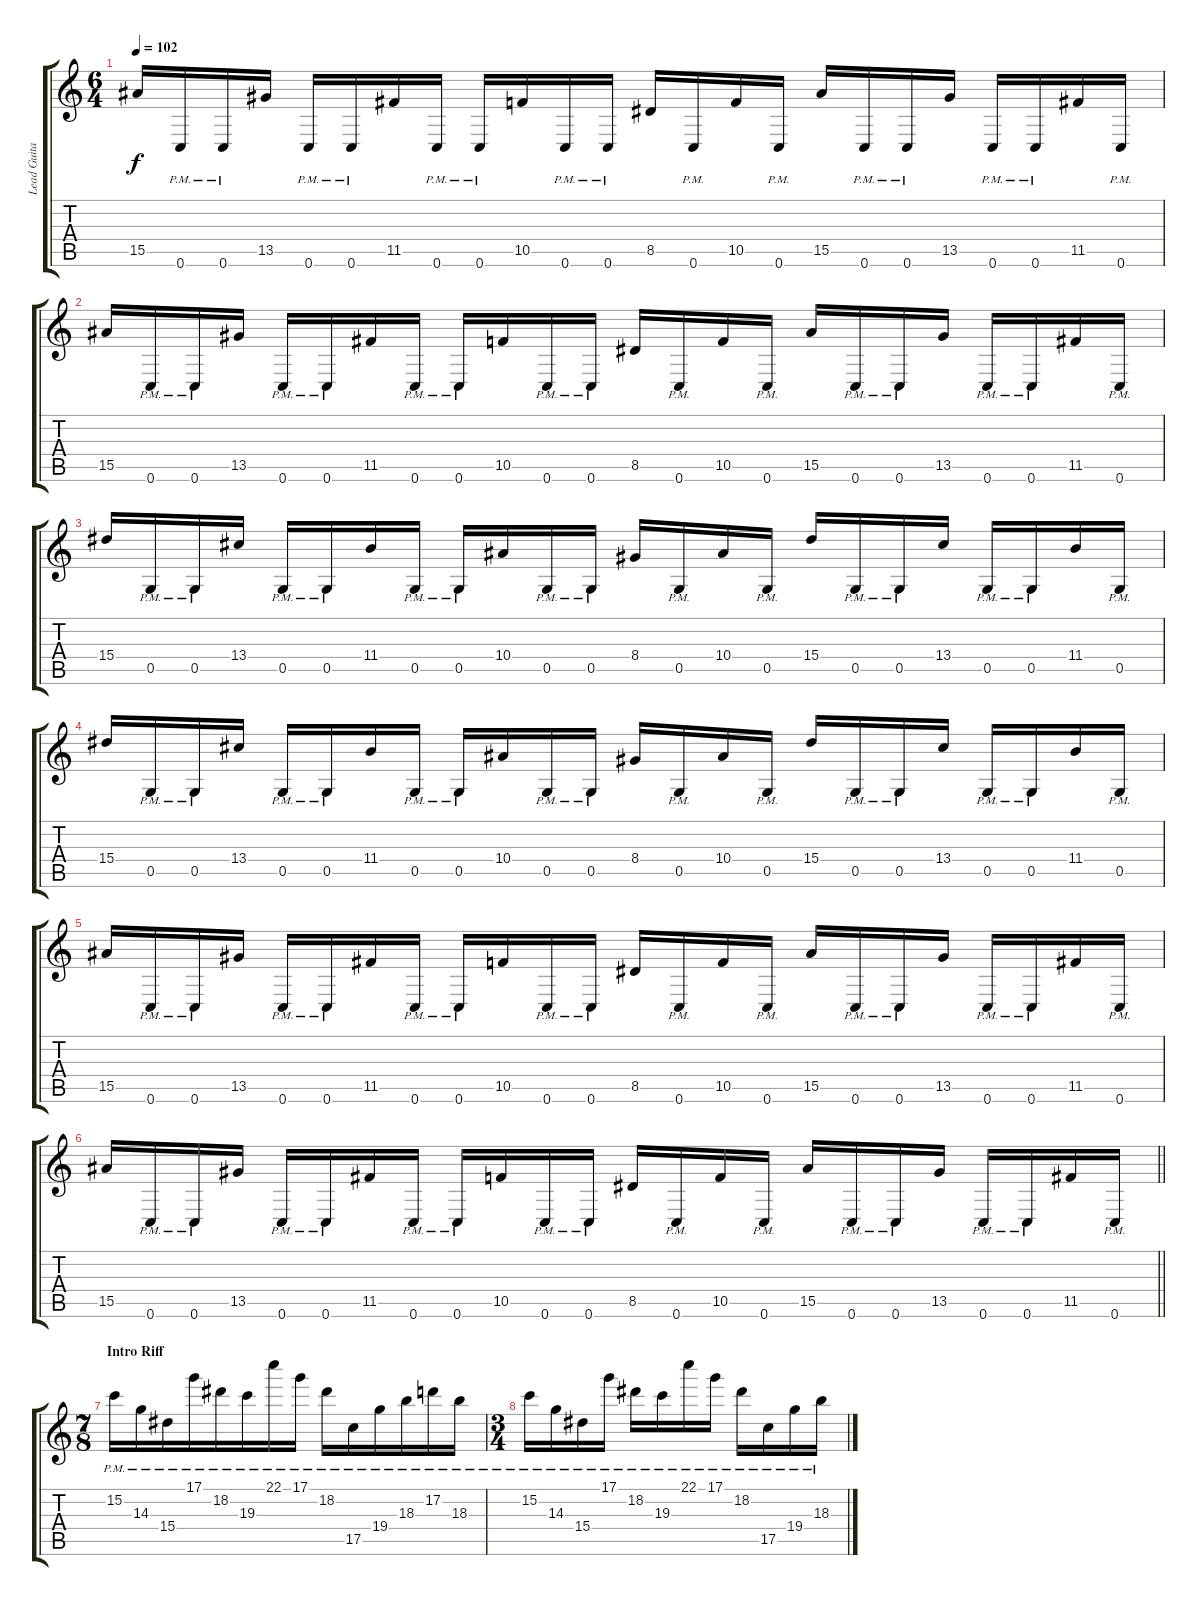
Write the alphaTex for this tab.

\track ("Lead Guitar" "Lead Guita") {instrument distortionguitar}
\staff {score tabs}
\tuning (D4 A3 F3 C3 G2 C2) {hide}
\ts (6 4)
\tempo 102
\clef g2
\ks c
15.5.16{dy f} 0.6{pm}.16 0.6{pm}.16 13.5.16 0.6{pm}.16 0.6{pm}.16 11.5.16 0.6{pm}.16 0.6{pm}.16 10.5.16 0.6{pm}.16 0.6{pm}.16 8.5.16 0.6{pm}.16 10.5.16 0.6{pm}.16 15.5.16 0.6{pm}.16 0.6{pm}.16 13.5.16 0.6{pm}.16 0.6{pm}.16 11.5.16 0.6{pm}.16 |
15.5.16 0.6{pm}.16 0.6{pm}.16 13.5.16 0.6{pm}.16 0.6{pm}.16 11.5.16 0.6{pm}.16 0.6{pm}.16 10.5.16 0.6{pm}.16 0.6{pm}.16 8.5.16 0.6{pm}.16 10.5.16 0.6{pm}.16 15.5.16 0.6{pm}.16 0.6{pm}.16 13.5.16 0.6{pm}.16 0.6{pm}.16 11.5.16 0.6{pm}.16 |
15.4.16 0.5{pm}.16 0.5{pm}.16 13.4.16 0.5{pm}.16 0.5{pm}.16 11.4.16 0.5{pm}.16 0.5{pm}.16 10.4.16 0.5{pm}.16 0.5{pm}.16 8.4.16 0.5{pm}.16 10.4.16 0.5{pm}.16 15.4.16 0.5{pm}.16 0.5{pm}.16 13.4.16 0.5{pm}.16 0.5{pm}.16 11.4.16 0.5{pm}.16 |
15.4.16 0.5{pm}.16 0.5{pm}.16 13.4.16 0.5{pm}.16 0.5{pm}.16 11.4.16 0.5{pm}.16 0.5{pm}.16 10.4.16 0.5{pm}.16 0.5{pm}.16 8.4.16 0.5{pm}.16 10.4.16 0.5{pm}.16 15.4.16 0.5{pm}.16 0.5{pm}.16 13.4.16 0.5{pm}.16 0.5{pm}.16 11.4.16 0.5{pm}.16 |
15.5.16 0.6{pm}.16 0.6{pm}.16 13.5.16 0.6{pm}.16 0.6{pm}.16 11.5.16 0.6{pm}.16 0.6{pm}.16 10.5.16 0.6{pm}.16 0.6{pm}.16 8.5.16 0.6{pm}.16 10.5.16 0.6{pm}.16 15.5.16 0.6{pm}.16 0.6{pm}.16 13.5.16 0.6{pm}.16 0.6{pm}.16 11.5.16 0.6{pm}.16 |
\barLineRight lightlight
15.5.16 0.6{pm}.16 0.6{pm}.16 13.5.16 0.6{pm}.16 0.6{pm}.16 11.5.16 0.6{pm}.16 0.6{pm}.16 10.5.16 0.6{pm}.16 0.6{pm}.16 8.5.16 0.6{pm}.16 10.5.16 0.6{pm}.16 15.5.16 0.6{pm}.16 0.6{pm}.16 13.5.16 0.6{pm}.16 0.6{pm}.16 11.5.16 0.6{pm}.16 |
\ts (7 8)
\section ("" "Intro Riff")
15.2{pm}.16 14.3{pm}.16 15.4{pm}.16 17.1{pm}.16 18.2{pm}.16 19.3{pm}.16 22.1{pm}.16 17.1{pm}.16 18.2{pm}.16 17.5{pm}.16 19.4{pm}.16 18.3{pm}.16 17.2{pm}.16 18.3{pm}.16 |
\ts (3 4)
15.2{pm}.16 14.3{pm}.16 15.4{pm}.16 17.1{pm}.16 18.2{pm}.16 19.3{pm}.16 22.1{pm}.16 17.1{pm}.16 18.2{pm}.16 17.5{pm}.16 19.4{pm}.16 18.3{pm}.16
